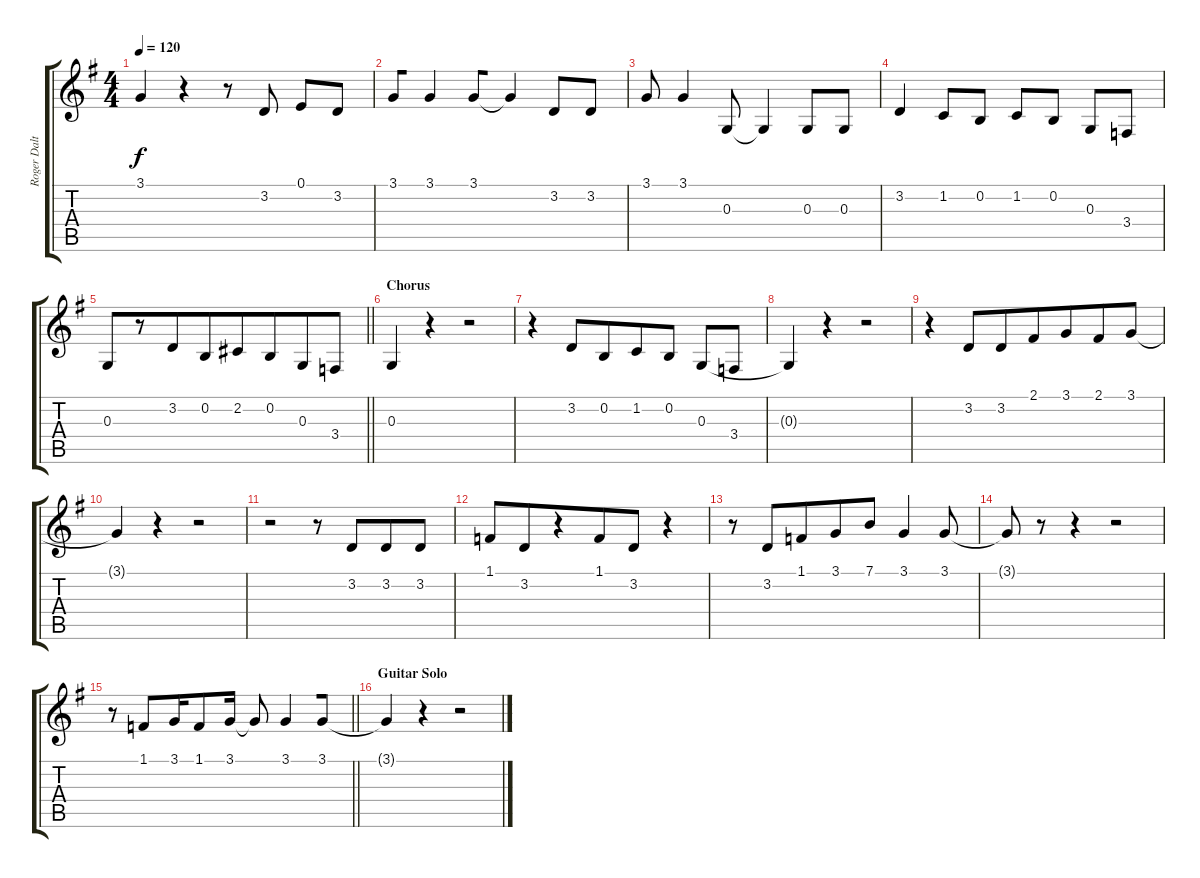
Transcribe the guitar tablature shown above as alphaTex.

\track ("Roger Daltrey" "Roger Dalt") {instrument flute}
\staff {score tabs}
\tuning (E4 B3 G3 D3 A2 E2) {hide}
\ts (4 4)
\tempo 120
\clef g2
\ks g
3.1{t}.4{dy f} r.4 r.8 3.2.8 0.1.8 3.2.8 |
3.1.8{beam merge} 3.1.4 3.1.8{beam merge} 3.1{t}.4{beam merge} 3.2.8 3.2.8 |
3.1.8 3.1.4 0.3.8 0.3{t}.4{beam merge} 0.3.8 0.3.8 |
3.2.4 1.2.8 0.2.8 1.2.8 0.2.8 0.3.8 3.4.8 |
\barLineRight lightlight
0.3.8{beam merge} r.8 3.2.8 0.2.8{beam merge} 2.2.8{beam merge} 0.2.8{beam merge} 0.3.8{beam merge} 3.4.8 |
\section ("" "Chorus")
0.3.4 r.4 r.2 |
r.4{beam merge} 3.2.8 0.2.8{beam merge} 1.2.8 0.2.8 0.3.8{beam merge} 3.4.8 |
0.3{t}.4{beam merge} r.4 r.2 |
r.4 3.2.8 3.2.8{beam merge} 2.1.8{beam merge} 3.1.8{beam merge} 2.1.8 3.1.8 |
3.1{t}.4 r.4{beam merge} r.2 |
r.2 r.8{beam merge} 3.2.8{beam merge} 3.2.8 3.2.8 |
1.1.8 3.2.8{beam merge} r.4{beam merge} 1.1.8 3.2.8 r.4 |
r.8 3.2.8{beam merge} 1.1.8{beam merge} 3.1.8{beam merge} 7.1.8{beam merge} 3.1.4 3.1.8 |
3.1{t}.8 r.8 r.4 r.2 |
\barLineRight lightlight
r.8 1.1.8{beam merge} 3.1.16 1.1.8 3.1.16 3.1{t}.8 3.1.4{beam merge} 3.1.8 |
\section ("" "Guitar Solo")
3.1{t}.4 r.4{beam merge} r.2
